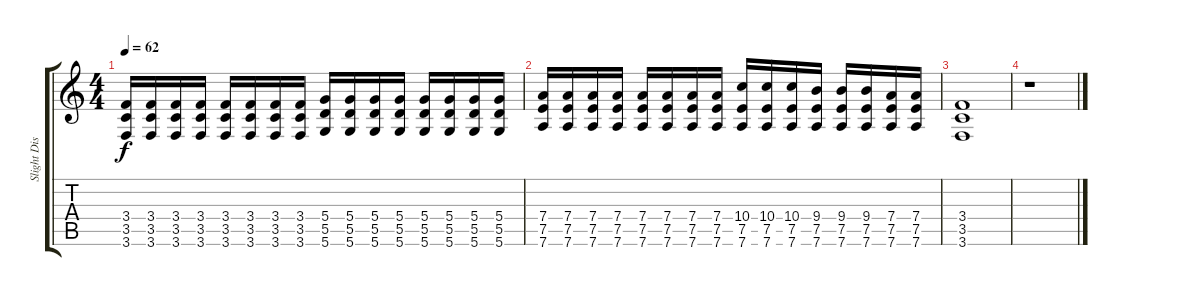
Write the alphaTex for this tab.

\track ("Slight Dist Guitar (Delay)" "Slight Dis") {instrument overdrivenguitar}
\staff {score tabs}
\tuning (E4 B3 G3 D3 A2 D2) {hide}
\ts (4 4)
\tempo 62
\clef g2
\ks c
(3.4 3.5 3.6).16{dy f} (3.4 3.5 3.6).16 (3.4 3.5 3.6).16 (3.4 3.5 3.6).16 (3.4 3.5 3.6).16 (3.4 3.5 3.6).16 (3.4 3.5 3.6).16 (3.4 3.5 3.6).16 (5.4 5.5 5.6).16 (5.4 5.5 5.6).16 (5.4 5.5 5.6).16 (5.4 5.5 5.6).16 (5.4 5.5 5.6).16 (5.4 5.5 5.6).16 (5.4 5.5 5.6).16 (5.4 5.5 5.6).16 |
(7.4 7.5 7.6).16 (7.4 7.5 7.6).16 (7.4 7.5 7.6).16 (7.4 7.5 7.6).16 (7.4 7.5 7.6).16 (7.4 7.5 7.6).16 (7.4 7.5 7.6).16 (7.4 7.5 7.6).16 (10.4 7.5 7.6).16 (10.4 7.5 7.6).16 (10.4 7.5 7.6).16 (9.4 7.5 7.6).16 (9.4 7.5 7.6).16 (9.4 7.5 7.6).16 (7.4 7.5 7.6).16 (7.4 7.5 7.6).16 |
(3.4 3.5 3.6).1 |
r.1
